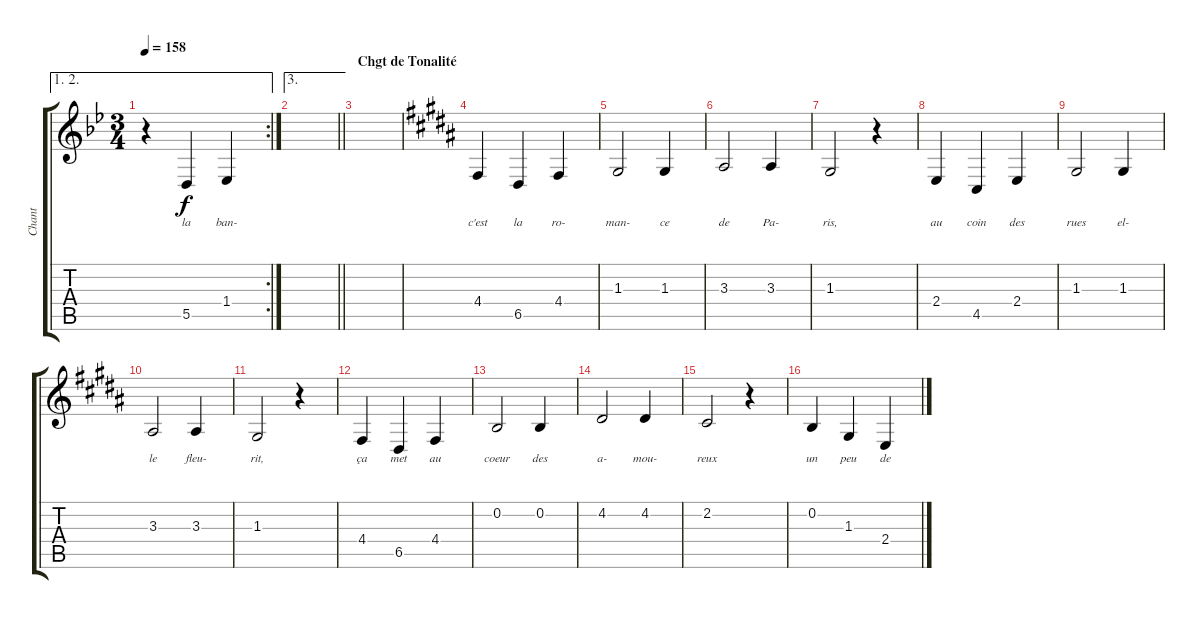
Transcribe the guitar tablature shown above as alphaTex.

\track ("Chant" "Chant") {instrument vibraphone}
\staff {score tabs}
\tuning (E4 B3 G3 D3 A2 E2) {hide}
\ae (1 2)
\rc 2
\ts (3 4)
\tempo 158
\clef g2
\ks bb
r.4{dy f} 5.5.4{lyrics (0 "la") lyrics (1 "") lyrics (2 "") lyrics (3 "") lyrics (4 "")} 1.4.4{lyrics (0 "ban-") lyrics (1 "") lyrics (2 "") lyrics (3 "") lyrics (4 "")} |
\ae 3
\barLineRight lightlight
|
\section ("" "Chgt de Tonalité")
|
\ks b
4.4.4{lyrics (0 "c'est") lyrics (1 "") lyrics (2 "") lyrics (3 "") lyrics (4 "")} 6.5.4{lyrics (0 "la") lyrics (1 "") lyrics (2 "") lyrics (3 "") lyrics (4 "")} 4.4.4{lyrics (0 "ro-") lyrics (1 "") lyrics (2 "") lyrics (3 "") lyrics (4 "")} |
1.3.2{lyrics (0 "man-") lyrics (1 "") lyrics (2 "") lyrics (3 "") lyrics (4 "")} 1.3.4{lyrics (0 "ce") lyrics (1 "") lyrics (2 "") lyrics (3 "") lyrics (4 "")} |
3.3.2{lyrics (0 "de") lyrics (1 "") lyrics (2 "") lyrics (3 "") lyrics (4 "")} 3.3.4{lyrics (0 "Pa-") lyrics (1 "") lyrics (2 "") lyrics (3 "") lyrics (4 "")} |
1.3.2{lyrics (0 "ris,") lyrics (1 "") lyrics (2 "") lyrics (3 "") lyrics (4 "")} r.4 |
2.4.4{lyrics (0 "au") lyrics (1 "") lyrics (2 "") lyrics (3 "") lyrics (4 "")} 4.5.4{lyrics (0 "coin") lyrics (1 "") lyrics (2 "") lyrics (3 "") lyrics (4 "")} 2.4.4{lyrics (0 "des") lyrics (1 "") lyrics (2 "") lyrics (3 "") lyrics (4 "")} |
1.3.2{lyrics (0 "rues") lyrics (1 "") lyrics (2 "") lyrics (3 "") lyrics (4 "")} 1.3.4{lyrics (0 "el-") lyrics (1 "") lyrics (2 "") lyrics (3 "") lyrics (4 "")} |
3.3.2{lyrics (0 "le") lyrics (1 "") lyrics (2 "") lyrics (3 "") lyrics (4 "")} 3.3.4{lyrics (0 "fleu-") lyrics (1 "") lyrics (2 "") lyrics (3 "") lyrics (4 "")} |
1.3.2{lyrics (0 "rit,") lyrics (1 "") lyrics (2 "") lyrics (3 "") lyrics (4 "")} r.4 |
4.4.4{lyrics (0 "ça") lyrics (1 "") lyrics (2 "") lyrics (3 "") lyrics (4 "")} 6.5.4{lyrics (0 "met") lyrics (1 "") lyrics (2 "") lyrics (3 "") lyrics (4 "")} 4.4.4{lyrics (0 "au") lyrics (1 "") lyrics (2 "") lyrics (3 "") lyrics (4 "")} |
0.2.2{lyrics (0 "coeur") lyrics (1 "") lyrics (2 "") lyrics (3 "") lyrics (4 "")} 0.2.4{lyrics (0 "des") lyrics (1 "") lyrics (2 "") lyrics (3 "") lyrics (4 "")} |
4.2.2{lyrics (0 "a-") lyrics (1 "") lyrics (2 "") lyrics (3 "") lyrics (4 "")} 4.2.4{lyrics (0 "mou-") lyrics (1 "") lyrics (2 "") lyrics (3 "") lyrics (4 "")} |
2.2.2{lyrics (0 "reux") lyrics (1 "") lyrics (2 "") lyrics (3 "") lyrics (4 "")} r.4 |
0.2.4{lyrics (0 "un") lyrics (1 "") lyrics (2 "") lyrics (3 "") lyrics (4 "")} 1.3.4{lyrics (0 "peu") lyrics (1 "") lyrics (2 "") lyrics (3 "") lyrics (4 "")} 2.4.4{lyrics (0 "de") lyrics (1 "") lyrics (2 "") lyrics (3 "") lyrics (4 "")}
